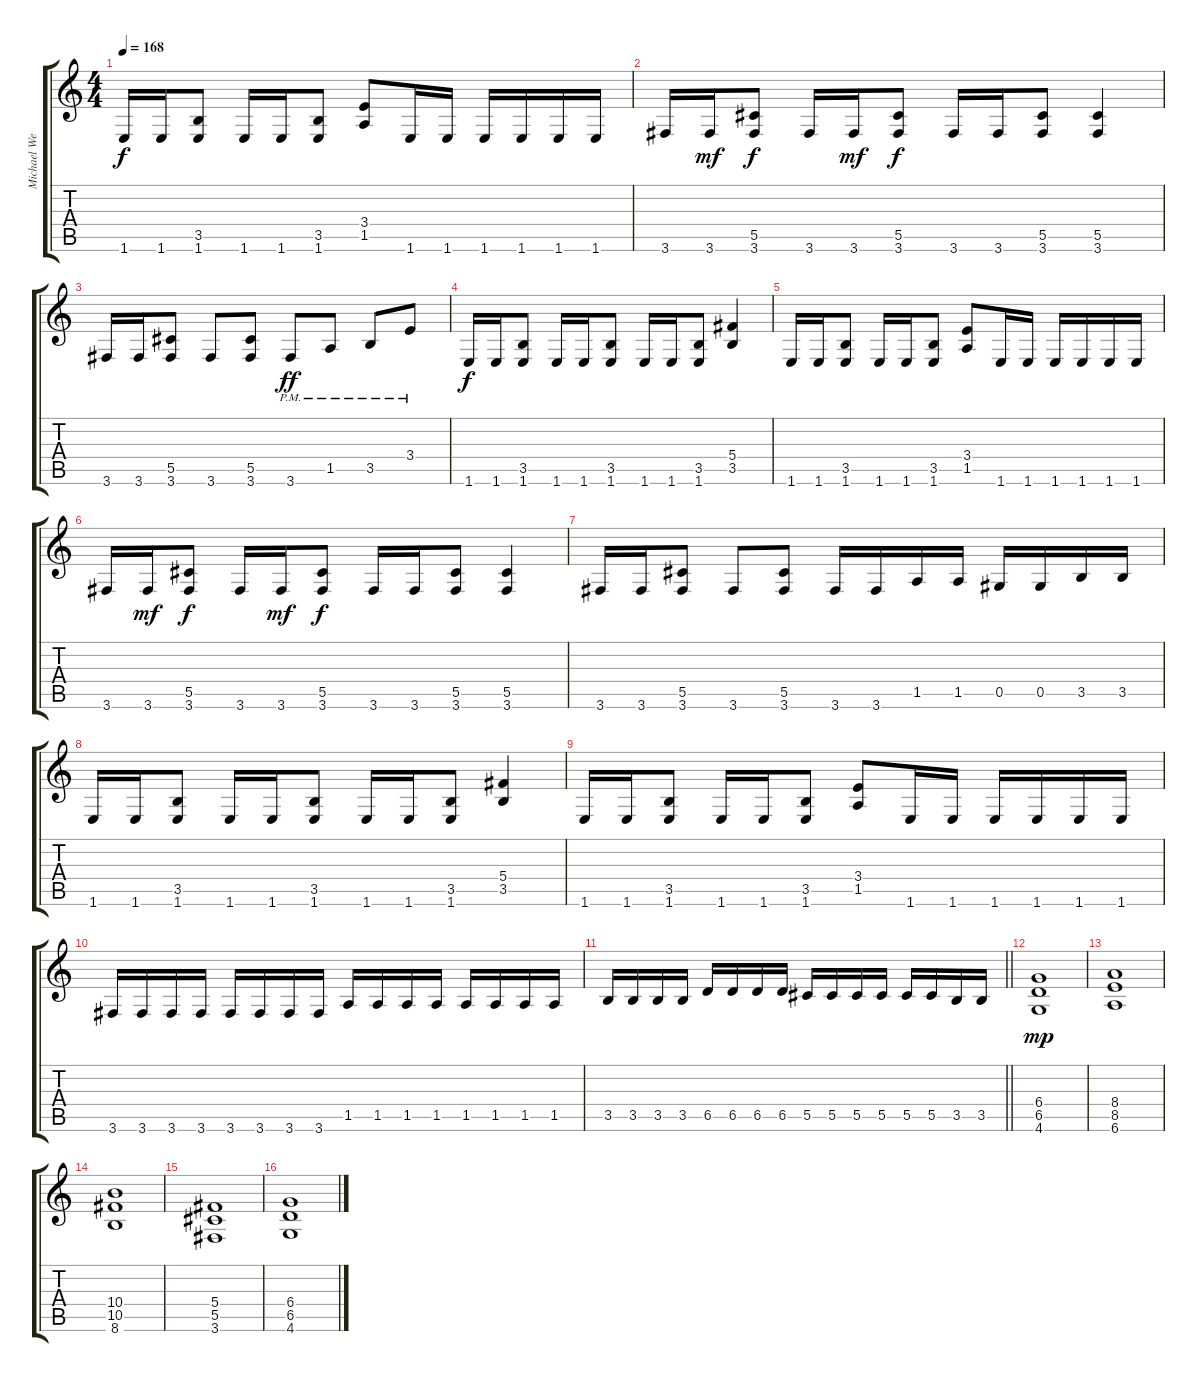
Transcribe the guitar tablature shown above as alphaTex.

\track ("Michael Weikath" "Michael We") {instrument distortionguitar}
\staff {score tabs}
\tuning (Eb4 Bb3 Gb3 Db3 Ab2 Eb2) {hide}
\ts (4 4)
\tempo 168
\clef g2
\ks c
1.6.16{dy f} 1.6.16 (3.5 1.6).8 1.6.16 1.6.16 (3.5 1.6).8 (3.4 1.5).8 1.6.16 1.6.16 1.6.16 1.6.16 1.6.16 1.6.16 |
3.6.16 3.6.16{dy mf} (5.5 3.6).8{dy f} 3.6.16 3.6.16{dy mf} (5.5 3.6).8{dy f} 3.6.16 3.6.16 (5.5 3.6).8 (5.5 3.6).4 |
3.6.16 3.6.16 (5.5 3.6).8 3.6.8 (5.5 3.6).8 3.6{pm}.8{dy ff} 1.5{pm}.8 3.5{pm}.8 3.4{pm}.8 |
1.6.16{dy f} 1.6.16 (3.5 1.6).8 1.6.16 1.6.16 (3.5 1.6).8 1.6.16 1.6.16 (3.5 1.6).8 (5.4 3.5).4 |
1.6.16 1.6.16 (3.5 1.6).8 1.6.16 1.6.16 (3.5 1.6).8 (3.4 1.5).8 1.6.16 1.6.16 1.6.16 1.6.16 1.6.16 1.6.16 |
3.6.16 3.6.16{dy mf} (5.5 3.6).8{dy f} 3.6.16 3.6.16{dy mf} (5.5 3.6).8{dy f} 3.6.16 3.6.16 (5.5 3.6).8 (5.5 3.6).4 |
3.6.16 3.6.16 (5.5 3.6).8 3.6.8 (5.5 3.6).8 3.6.16 3.6.16 1.5.16 1.5.16 0.5.16 0.5.16 3.5.16 3.5.16 |
1.6.16 1.6.16 (3.5 1.6).8 1.6.16 1.6.16 (3.5 1.6).8 1.6.16 1.6.16 (3.5 1.6).8 (5.4 3.5).4 |
1.6.16 1.6.16 (3.5 1.6).8 1.6.16 1.6.16 (3.5 1.6).8 (3.4 1.5).8 1.6.16 1.6.16 1.6.16 1.6.16 1.6.16 1.6.16 |
3.6.16 3.6.16 3.6.16 3.6.16 3.6.16 3.6.16 3.6.16 3.6.16 1.5.16 1.5.16 1.5.16 1.5.16 1.5.16 1.5.16 1.5.16 1.5.16 |
\barLineRight lightlight
3.5.16 3.5.16 3.5.16 3.5.16 6.5.16 6.5.16 6.5.16 6.5.16 5.5.16 5.5.16 5.5.16 5.5.16 5.5.16 5.5.16 3.5.16 3.5.16 |
\section ("" "")
(6.4 6.5 4.6).1{dy mp} |
(8.4 8.5 6.6).1 |
(10.4 10.5 8.6).1 |
(5.4 5.5 3.6).1 |
(6.4 6.5 4.6).1
